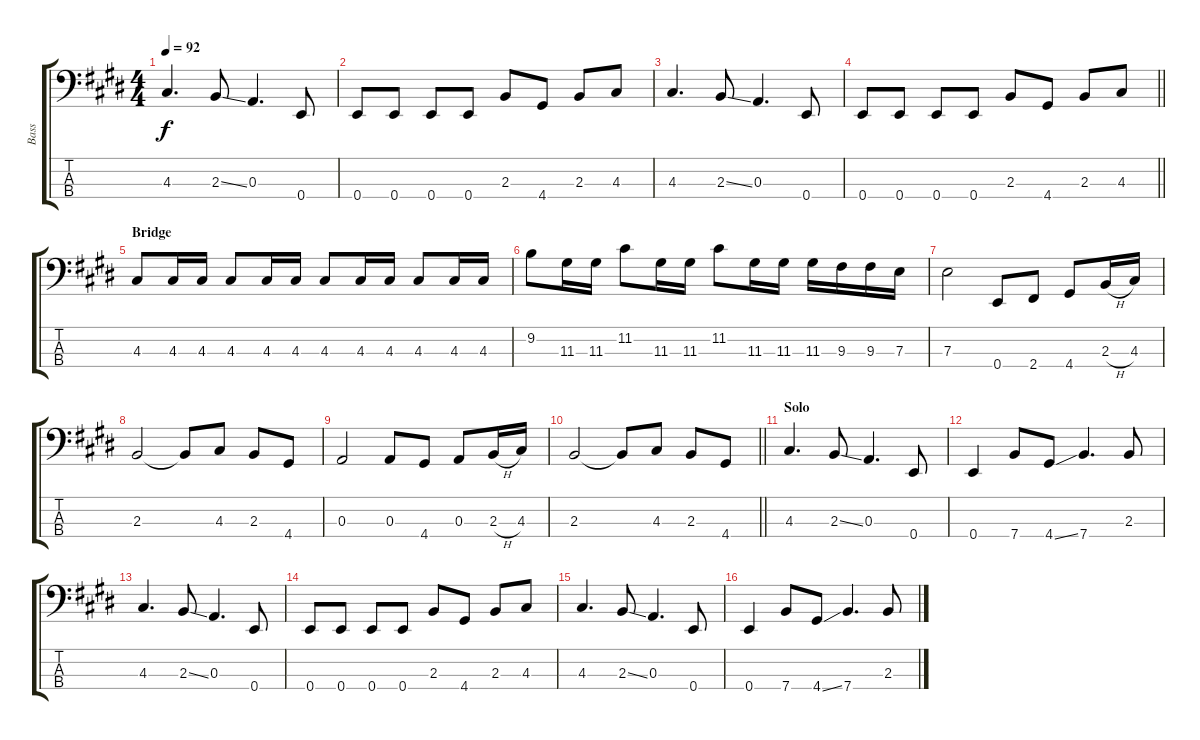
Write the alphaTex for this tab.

\track ("Bass" "Bass") {instrument electricbassfinger}
\staff {score tabs}
\tuning (G2 D2 A1 E1) {hide}
\ts (4 4)
\tempo 92
\clef f4
\ks e
4.3.4{d dy f} 2.3{ss}.8 0.3.4{d} 0.4.8 |
0.4.8 0.4.8 0.4.8 0.4.8 2.3.8 4.4.8 2.3.8 4.3.8 |
4.3.4{d} 2.3{ss}.8 0.3.4{d} 0.4.8 |
\barLineRight lightlight
0.4.8 0.4.8 0.4.8 0.4.8 2.3.8 4.4.8 2.3.8 4.3.8 |
\section ("" "Bridge")
4.3.8 4.3.16 4.3.16 4.3.8 4.3.16 4.3.16 4.3.8 4.3.16 4.3.16 4.3.8 4.3.16 4.3.16 |
9.2.8 11.3.16 11.3.16 11.2.8 11.3.16 11.3.16 11.2.8 11.3.16 11.3.16 11.3.16 9.3.16 9.3.16 7.3.16 |
7.3.2 0.4.8 2.4.8 4.4.8 2.3{h}.16 4.3.16 |
2.3.2 2.3{t}.8 4.3.8 2.3.8 4.4.8 |
0.3.2 0.3.8 4.4.8 0.3.8 2.3{h}.16 4.3.16 |
\barLineRight lightlight
2.3.2 2.3{t}.8 4.3.8 2.3.8 4.4.8 |
\section ("" "Solo")
4.3.4{d} 2.3{ss}.8 0.3.4{d} 0.4.8 |
0.4.4 7.4.8 4.4{ss}.8 7.4.4{d} 2.3.8 |
4.3.4{d} 2.3{ss}.8 0.3.4{d} 0.4.8 |
0.4.8 0.4.8 0.4.8 0.4.8 2.3.8 4.4.8 2.3.8 4.3.8 |
4.3.4{d} 2.3{ss}.8 0.3.4{d} 0.4.8 |
0.4.4 7.4.8 4.4{ss}.8 7.4.4{d} 2.3.8
